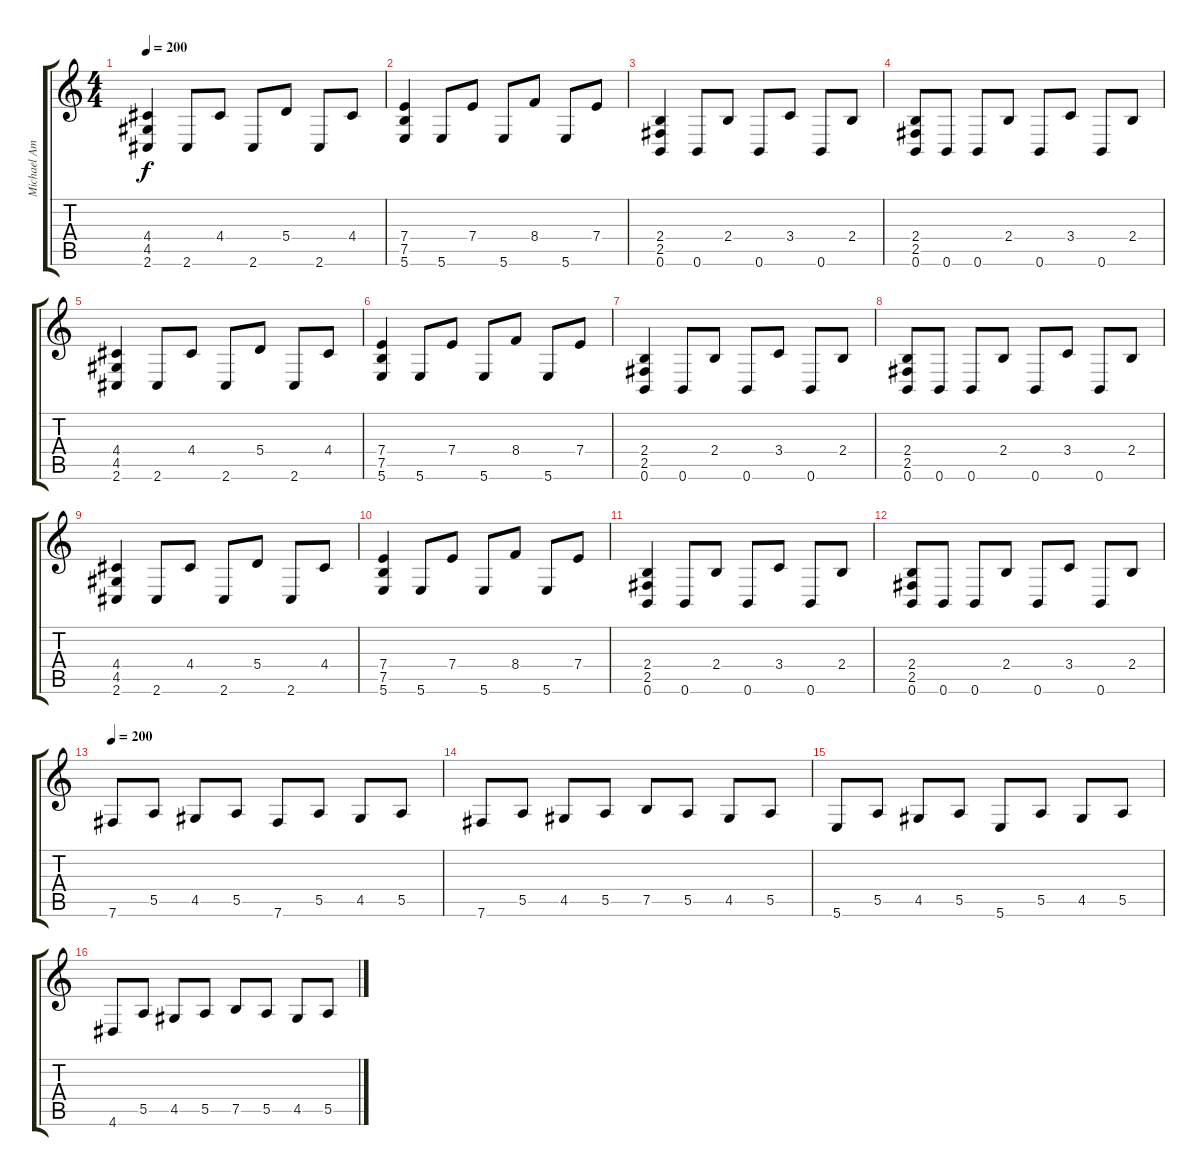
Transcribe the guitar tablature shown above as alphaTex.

\track ("Michael Amott" "Michael Am") {instrument distortionguitar}
\staff {score tabs}
\tuning (B3 Gb3 D3 A2 E2 B1) {hide}
\ts (4 4)
\tempo 200
\clef g2
\ks c
(4.4 4.5 2.6).4{dy f} 2.6.8 4.4.8 2.6.8 5.4.8 2.6.8 4.4.8 |
(7.4 7.5 5.6).4 5.6.8 7.4.8 5.6.8 8.4.8 5.6.8 7.4.8 |
(2.4 2.5 0.6).4 0.6.8 2.4.8 0.6.8 3.4.8 0.6.8 2.4.8 |
(2.4 2.5 0.6).8 0.6.8 0.6.8 2.4.8 0.6.8 3.4.8 0.6.8 2.4.8 |
(4.4 4.5 2.6).4 2.6.8 4.4.8 2.6.8 5.4.8 2.6.8 4.4.8 |
(7.4 7.5 5.6).4 5.6.8 7.4.8 5.6.8 8.4.8 5.6.8 7.4.8 |
(2.4 2.5 0.6).4 0.6.8 2.4.8 0.6.8 3.4.8 0.6.8 2.4.8 |
(2.4 2.5 0.6).8 0.6.8 0.6.8 2.4.8 0.6.8 3.4.8 0.6.8 2.4.8 |
(4.4 4.5 2.6).4 2.6.8 4.4.8 2.6.8 5.4.8 2.6.8 4.4.8 |
(7.4 7.5 5.6).4 5.6.8 7.4.8 5.6.8 8.4.8 5.6.8 7.4.8 |
(2.4 2.5 0.6).4 0.6.8 2.4.8 0.6.8 3.4.8 0.6.8 2.4.8 |
(2.4 2.5 0.6).8 0.6.8 0.6.8 2.4.8 0.6.8 3.4.8 0.6.8 2.4.8 |
\tempo 200
7.6.8 5.5.8 4.5.8 5.5.8 7.6.8 5.5.8 4.5.8 5.5.8 |
7.6.8 5.5.8 4.5.8 5.5.8 7.5.8 5.5.8 4.5.8 5.5.8 |
5.6.8 5.5.8 4.5.8 5.5.8 5.6.8 5.5.8 4.5.8 5.5.8 |
4.6.8 5.5.8 4.5.8 5.5.8 7.5.8 5.5.8 4.5.8 5.5.8
